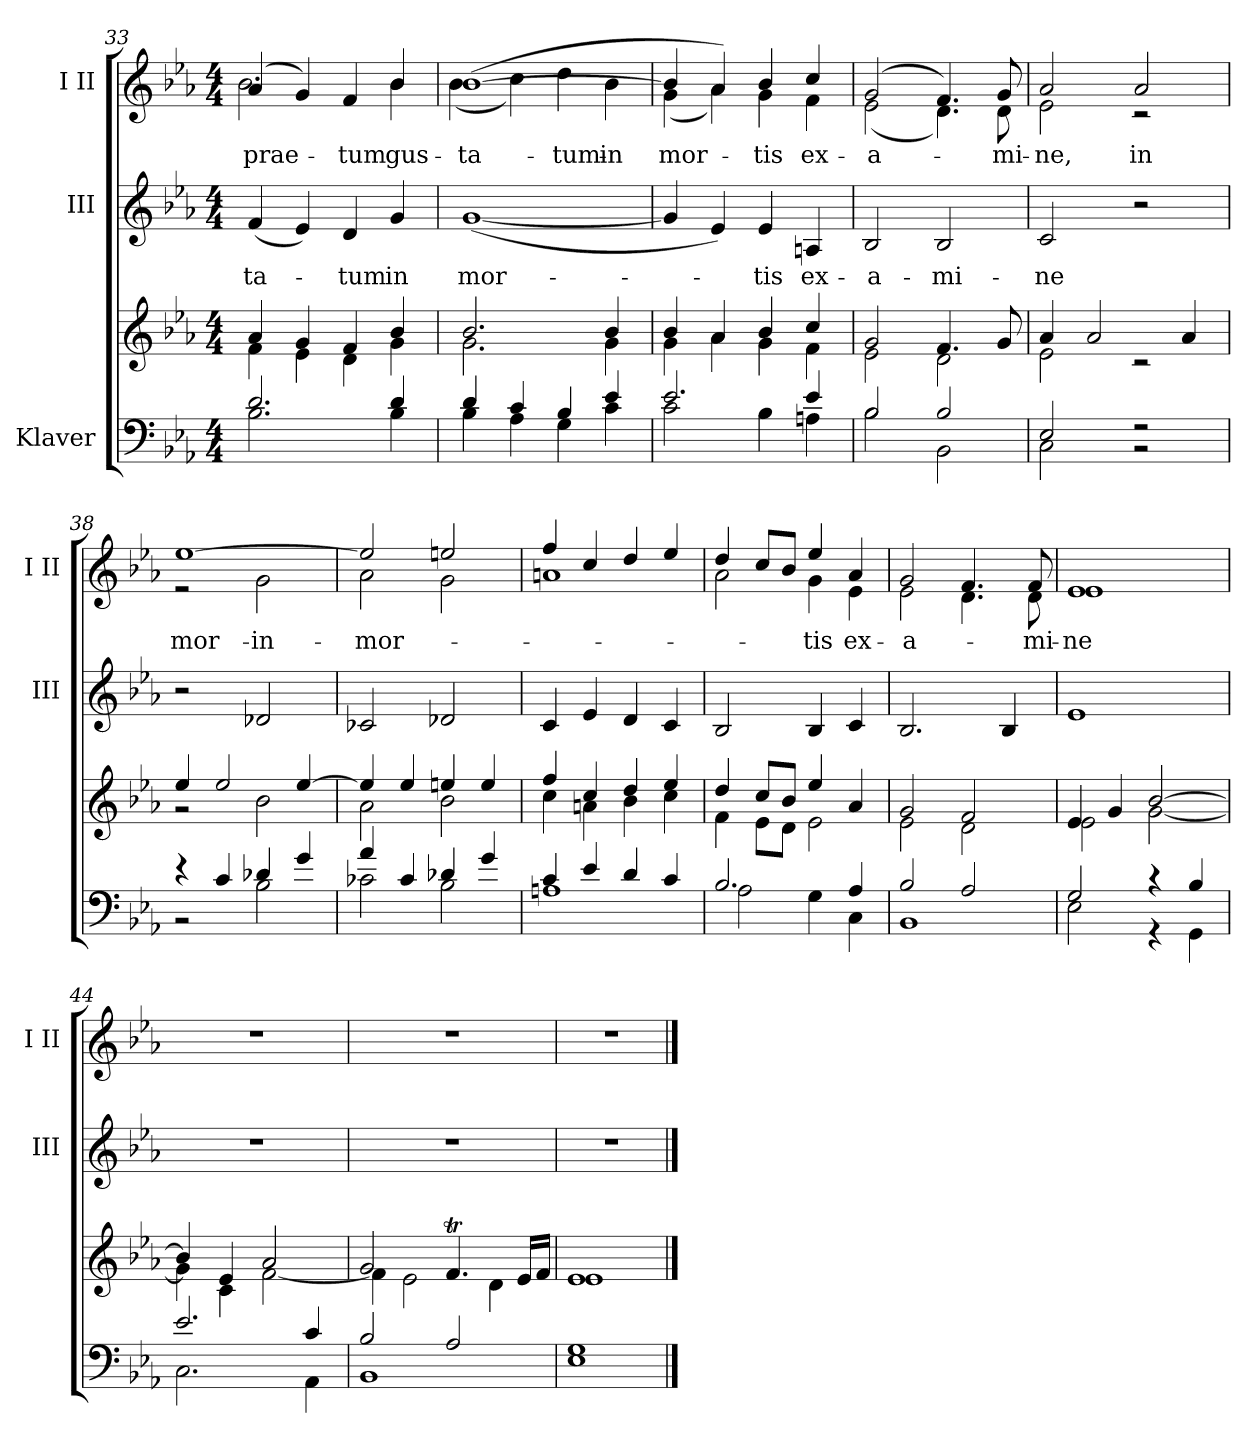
**kern	**kern	**kern	**text	**kern	**text
*part3	*part3	*part2	*part2	*part1	*part1
*staff4	*staff3	*staff2	*staff2	*staff1	*staff1
*I"Klaver	*	*I"III	*	*I"I II	*
*	*	*I'III	*	*I'I II	*
*clefF4	*clefG2	*clefG2	*	*clefG2	*
*k[b-e-a-]	*k[b-e-a-]	*k[b-e-a-]	*	*k[b-e-a-]	*
*M4/4	*M4/4	*M4/4	*	*M4/4	*
=33	=33	=33	=33	=33	=33
*^	*^	*	*	*^	*
2.d/	2.B-\	4a-/	4f\	(<4f/	-ta-	(>4a-/	2.b-\	prae-
.	.	4g/	4e-\	4e-/)	.	4g/)	.	.
.	.	4f/	4d\	4d/	-tum	4f/	.	-tum
4d/	4B-\	4b-/	4g\	4g/	in	4b-/	4b-\	-gus-
!!LO:LB:g=z	!!
=34	=34	=34	=34	=34	=34	=34	=34	=34
4d/	4B-\	2.b-/	2.g\	(<[1g	mor-	(>[1b-	(<4b-\	-ta-
4c/	4A-\	.	.	.	.	.	4cc\)	.
4B-/	4G\	.	.	.	.	.	4dd\	-tum
4e-/	4c\	4b-/	4g\	.	.	.	4b-\	in
=35	=35	=35	=35	=35	=35	=35	=35	=35
2.e-/	2c\	4b-/	4g\	4g/]	.	4b-/]	(<4g\	mor-
.	.	4a-/	4a-\	4e-/)	.	4a-/)	4a-\)	.
.	4B-\	4b-/	4g\	4e-/	-tis	4b-/	4g\	-tis
4e-/	4An\	4cc/	4f\	4An/	ex-	4cc/	4f\	ex-
=36	=36	=36	=36	=36	=36	=36	=36	=36
2B-/	2B-\	2g/	2e-\	2B-/	-a-	(>2g/	(<2e-\	-a-
2B-/	2BB-\	4.f/	2d\	2B-/	-mi-	4.f/)	4.d\)	.
.	.	8g/	.	.	.	8g/	8d\	-mi-
=37	=37	=37	=37	=37	=37	=37	=37	=37
2E-/	2C\	4a-/	2e-\	2c/	-ne	2a-/	2e-\	-ne,
.	.	2a-/	.	.	.	.	.	.
2r	2r	.	2r	2r	.	2a-/	2r	in
.	.	4a-/	.	.	.	.	.	.
=38	=38	=38	=38	=38	=38	=38	=38	=38
4r	2r	4ee-/	2r	2r	.	[1ee-	2r	mor-
4c/	.	2ee-/	.	.	.	.	.	.
4d-X/	2B-\	.	2b-\	2d-X/	.	.	2g\	in
4g/	.	[4ee-/	.	.	.	.	.	.
=39	=39	=39	=39	=39	=39	=39	=39	=39
4a-/	2c-X\	4ee-/]	2a-\	2c-X/	.	2ee-/]	2a-\	mor-
4c-/	.	4ee-/	.	.	.	.	.	.
4d-X/	2B-\	4een/	2b-\	2d-X/	.	2een/	2g\	.
4g/	.	4ee/	.	.	.	.	.	.
!!LO:PB:g=z	!!
=40	=40	=40	=40	=40	=40	=40	=40	=40
4c/	1An	4ff/	4cc\	4c/	.	4ff/	1an	.
4e-/	.	4cc/	4an\	4e-/	.	4cc/	.	.
4d/	.	4dd/	4b-\	4d/	.	4dd/	.	.
4c/	.	4ee-/	4cc\	4c/	.	4ee-/	.	.
=41	=41	=41	=41	=41	=41	=41	=41	=41
2.B-/	2A-\	4dd/	4f\	2B-/	.	4dd/	2a-\	.
.	.	8cc/L	8e-\L	.	.	8cc/L	.	.
.	.	8b-/J	8d\J	.	.	8b-/J	.	.
.	4G\	4ee-/	2e-\	4B-/	.	4ee-/	4g\	-tis
4A-/	4C\	4a-/	.	4c/	.	4a-/	4e-\	ex-
=42	=42	=42	=42	=42	=42	=42	=42	=42
2B-/	1BB-	2g/	2e-\	2.B-/	.	2g/	2e-\	-a-
2A-/	.	2f/	2d\	.	.	4.f/	4.d\	.
.	.	.	.	4B-/	.	.	.	.
.	.	.	.	.	.	8f/	8d\	-mi-
=43	=43	=43	=43	=43	=43	=43	=43	=43
2G/	2E-\	4e-/	2e-\	1e-	.	1e-	1e-	-ne
.	.	4g/	.	.	.	.	.	.
4r	4r	[2b-/	[2g\	.	.	.	.	.
4B-/	4GG\	.	.	.	.	.	.	.
*	*	*	*	*	*	*v	*v	*
=44	=44	=44	=44	=44	=44	=44	=44
2.e-/	2.C\	4b-/]	4g\]	1r	.	1r	.
.	.	4e-/	4c\	.	.	.	.
.	.	2a-/	[2f\	.	.	.	.
4c/	4AA-\	.	.	.	.	.	.
=45	=45	=45	=45	=45	=45	=45	=45
2B-/	1BB-	2g/	4f\]	1r	.	1r	.
.	.	.	2e-\	.	.	.	.
2A-/	.	4.fT/	.	.	.	.	.
.	.	.	4d\	.	.	.	.
.	.	16e-/LL	.	.	.	.	.
.	.	16f/JJ	.	.	.	.	.
!!LO:LB:g=z
=46	=46	=46	=46	=46	=46	=46	=46
1G	1E-	1e-	1e-	1r	.	1r	.
*v	*v	*	*	*	*	*	*
*	*v	*v	*	*	*	*
==	==	==	==	==	==
*-	*-	*-	*-	*-	*-
